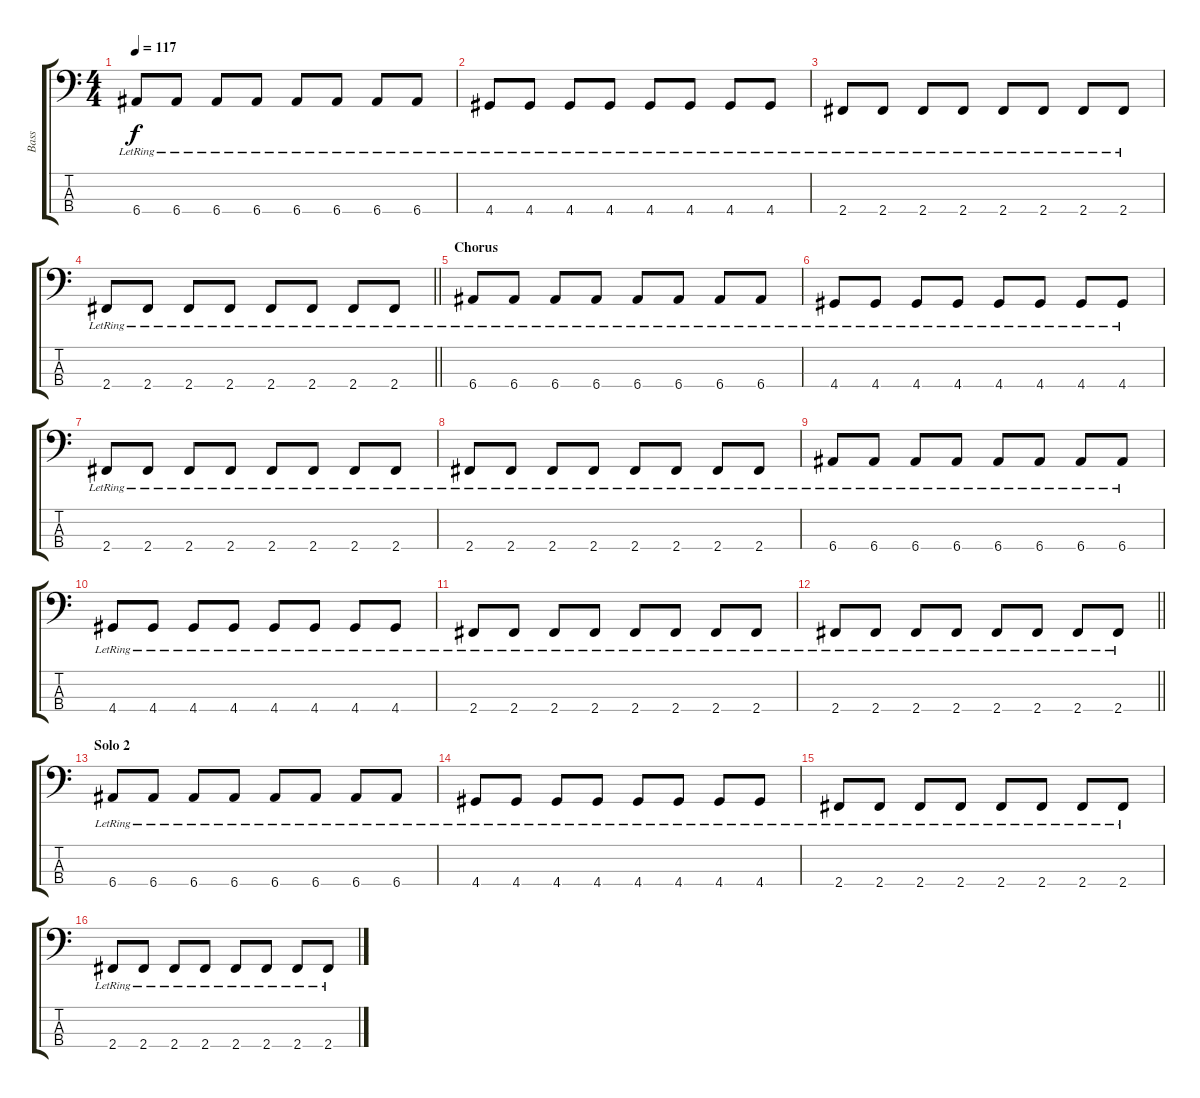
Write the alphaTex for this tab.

\track ("Bass" "Bass") {instrument electricbassfinger}
\staff {score tabs}
\tuning (G2 D2 A1 E1) {hide}
\ts (4 4)
\tempo 117
\clef f4
\ks c
6.4{lr}.8{dy f} 6.4{lr}.8 6.4{lr}.8 6.4{lr}.8 6.4{lr}.8 6.4{lr}.8 6.4{lr}.8 6.4{lr}.8 |
4.4{lr}.8 4.4{lr}.8 4.4{lr}.8 4.4{lr}.8 4.4{lr}.8 4.4{lr}.8 4.4{lr}.8 4.4{lr}.8 |
2.4{lr}.8 2.4{lr}.8 2.4{lr}.8 2.4{lr}.8 2.4{lr}.8 2.4{lr}.8 2.4{lr}.8 2.4{lr}.8 |
\barLineRight lightlight
2.4{lr}.8 2.4{lr}.8 2.4{lr}.8 2.4{lr}.8 2.4{lr}.8 2.4{lr}.8 2.4{lr}.8 2.4{lr}.8 |
\section ("" "Chorus")
6.4{lr}.8 6.4{lr}.8 6.4{lr}.8 6.4{lr}.8 6.4{lr}.8 6.4{lr}.8 6.4{lr}.8 6.4{lr}.8 |
4.4{lr}.8 4.4{lr}.8 4.4{lr}.8 4.4{lr}.8 4.4{lr}.8 4.4{lr}.8 4.4{lr}.8 4.4{lr}.8 |
2.4{lr}.8 2.4{lr}.8 2.4{lr}.8 2.4{lr}.8 2.4{lr}.8 2.4{lr}.8 2.4{lr}.8 2.4{lr}.8 |
2.4{lr}.8 2.4{lr}.8 2.4{lr}.8 2.4{lr}.8 2.4{lr}.8 2.4{lr}.8 2.4{lr}.8 2.4{lr}.8 |
6.4{lr}.8 6.4{lr}.8 6.4{lr}.8 6.4{lr}.8 6.4{lr}.8 6.4{lr}.8 6.4{lr}.8 6.4{lr}.8 |
4.4{lr}.8 4.4{lr}.8 4.4{lr}.8 4.4{lr}.8 4.4{lr}.8 4.4{lr}.8 4.4{lr}.8 4.4{lr}.8 |
2.4{lr}.8 2.4{lr}.8 2.4{lr}.8 2.4{lr}.8 2.4{lr}.8 2.4{lr}.8 2.4{lr}.8 2.4{lr}.8 |
\barLineRight lightlight
2.4{lr}.8 2.4{lr}.8 2.4{lr}.8 2.4{lr}.8 2.4{lr}.8 2.4{lr}.8 2.4{lr}.8 2.4{lr}.8 |
\section ("" "Solo 2")
6.4{lr}.8 6.4{lr}.8 6.4{lr}.8 6.4{lr}.8 6.4{lr}.8 6.4{lr}.8 6.4{lr}.8 6.4{lr}.8 |
4.4{lr}.8 4.4{lr}.8 4.4{lr}.8 4.4{lr}.8 4.4{lr}.8 4.4{lr}.8 4.4{lr}.8 4.4{lr}.8 |
2.4{lr}.8 2.4{lr}.8 2.4{lr}.8 2.4{lr}.8 2.4{lr}.8 2.4{lr}.8 2.4{lr}.8 2.4{lr}.8 |
2.4{lr}.8 2.4{lr}.8 2.4{lr}.8 2.4{lr}.8 2.4{lr}.8 2.4{lr}.8 2.4{lr}.8 2.4{lr}.8
